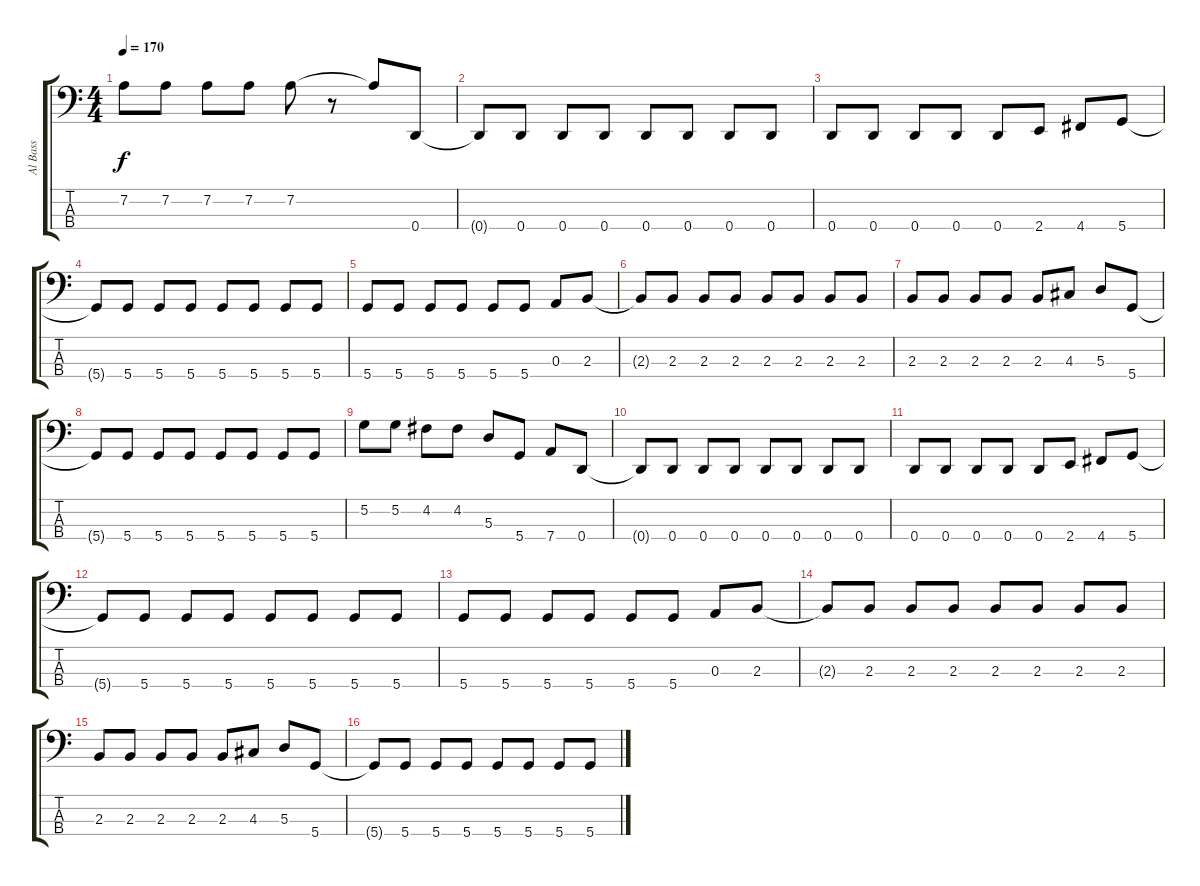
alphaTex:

\track ("Al Bass" "Al Bass") {instrument electricbasspick}
\staff {score tabs}
\tuning (G2 D2 A1 D1) {hide}
\ts (4 4)
\tempo 170
\clef f4
\ks c
7.2.8{dy f} 7.2.8 7.2.8 7.2.8 7.2.8 r.8 7.2{t}.8 0.4.8 |
0.4{t}.8 0.4.8 0.4.8 0.4.8 0.4.8 0.4.8 0.4.8 0.4.8 |
0.4.8 0.4.8 0.4.8 0.4.8 0.4.8 2.4.8 4.4.8 5.4.8 |
5.4{t}.8 5.4.8 5.4.8 5.4.8 5.4.8 5.4.8 5.4.8 5.4.8 |
5.4.8 5.4.8 5.4.8 5.4.8 5.4.8 5.4.8 0.3.8 2.3.8 |
2.3{t}.8 2.3.8 2.3.8 2.3.8 2.3.8 2.3.8 2.3.8 2.3.8 |
2.3.8 2.3.8 2.3.8 2.3.8 2.3.8 4.3.8 5.3.8 5.4.8 |
5.4{t}.8 5.4.8 5.4.8 5.4.8 5.4.8 5.4.8 5.4.8 5.4.8 |
5.2.8 5.2.8 4.2.8 4.2.8 5.3.8 5.4.8 7.4.8 0.4.8 |
0.4{t}.8 0.4.8 0.4.8 0.4.8 0.4.8 0.4.8 0.4.8 0.4.8 |
0.4.8 0.4.8 0.4.8 0.4.8 0.4.8 2.4.8 4.4.8 5.4.8 |
5.4{t}.8 5.4.8 5.4.8 5.4.8 5.4.8 5.4.8 5.4.8 5.4.8 |
5.4.8 5.4.8 5.4.8 5.4.8 5.4.8 5.4.8 0.3.8 2.3.8 |
2.3{t}.8 2.3.8 2.3.8 2.3.8 2.3.8 2.3.8 2.3.8 2.3.8 |
2.3.8 2.3.8 2.3.8 2.3.8 2.3.8 4.3.8 5.3.8 5.4.8 |
5.4{t}.8 5.4.8 5.4.8 5.4.8 5.4.8 5.4.8 5.4.8 5.4.8
